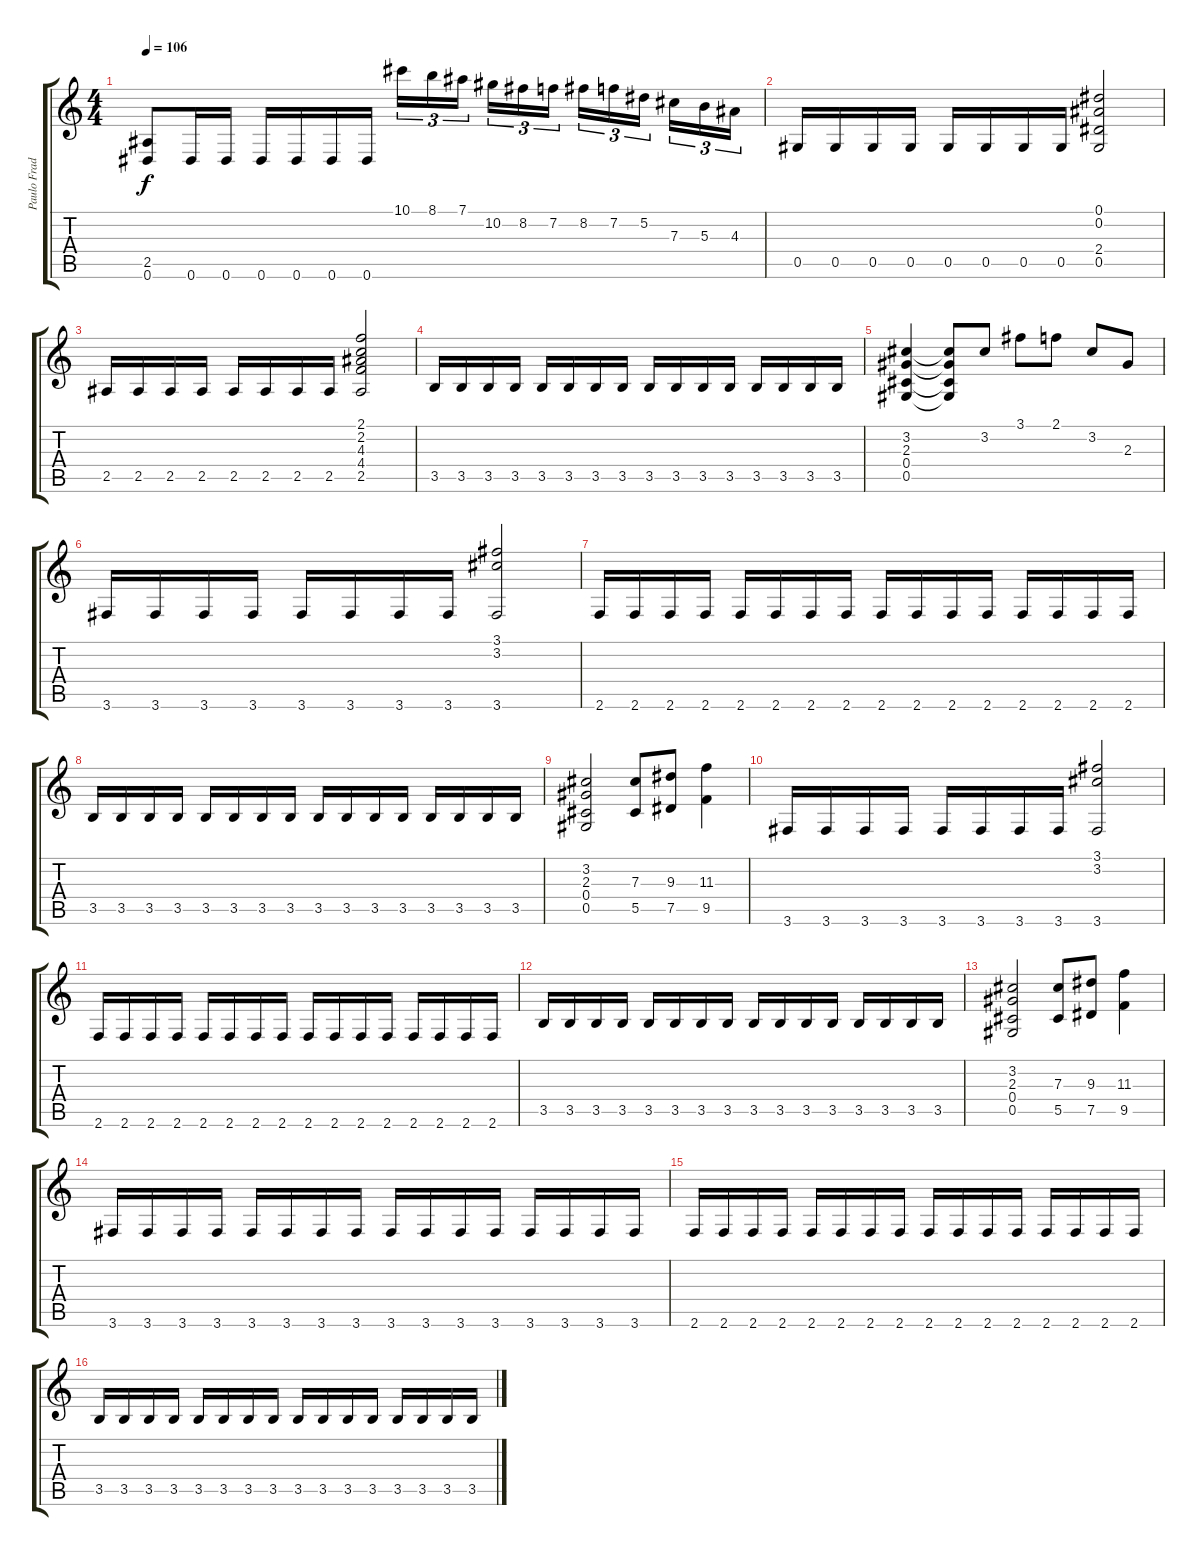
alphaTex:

\track ("Paulo Frade Base" "Paulo Frad") {instrument overdrivenguitar}
\staff {score tabs}
\tuning (Eb4 Bb3 Gb3 Db3 Ab2 Eb2) {hide}
\ts (4 4)
\tempo 106
\clef g2
\ks c
(2.5 0.6).8{dy f} 0.6.16 0.6.16 0.6.16 0.6.16 0.6.16 0.6.16 10.1.16{tu (3 2)} 8.1.16{tu (3 2)} 7.1.16{tu (3 2)} 10.2.16{tu (3 2)} 8.2.16{tu (3 2)} 7.2.16{tu (3 2)} 8.2.16{tu (3 2)} 7.2.16{tu (3 2)} 5.2.16{tu (3 2)} 7.3.16{tu (3 2)} 5.3.16{tu (3 2)} 4.3.16{tu (3 2)} |
0.5.16 0.5.16 0.5.16 0.5.16 0.5.16 0.5.16 0.5.16 0.5.16 (0.1 0.2 2.4 0.5).2 |
2.5.16 2.5.16 2.5.16 2.5.16 2.5.16 2.5.16 2.5.16 2.5.16 (2.1 2.2 4.3 4.4 2.5).2 |
3.5.16 3.5.16 3.5.16 3.5.16 3.5.16 3.5.16 3.5.16 3.5.16 3.5.16 3.5.16 3.5.16 3.5.16 3.5.16 3.5.16 3.5.16 3.5.16 |
(3.2 2.3 0.4 0.5).4 (3.2{t} 2.3{t} 0.4{t} 0.5{t}).8 3.2.8 3.1.8 2.1.8 3.2.8 2.3.8 |
3.6.16 3.6.16 3.6.16 3.6.16 3.6.16 3.6.16 3.6.16 3.6.16 (3.1 3.2 3.6).2 |
2.6.16 2.6.16 2.6.16 2.6.16 2.6.16 2.6.16 2.6.16 2.6.16 2.6.16 2.6.16 2.6.16 2.6.16 2.6.16 2.6.16 2.6.16 2.6.16 |
3.5.16 3.5.16 3.5.16 3.5.16 3.5.16 3.5.16 3.5.16 3.5.16 3.5.16 3.5.16 3.5.16 3.5.16 3.5.16 3.5.16 3.5.16 3.5.16 |
(3.2 2.3 0.4 0.5).2 (7.3 5.5).8 (9.3 7.5).8 (11.3 9.5).4 |
3.6.16 3.6.16 3.6.16 3.6.16 3.6.16 3.6.16 3.6.16 3.6.16 (3.1 3.2 3.6).2 |
2.6.16 2.6.16 2.6.16 2.6.16 2.6.16 2.6.16 2.6.16 2.6.16 2.6.16 2.6.16 2.6.16 2.6.16 2.6.16 2.6.16 2.6.16 2.6.16 |
3.5.16 3.5.16 3.5.16 3.5.16 3.5.16 3.5.16 3.5.16 3.5.16 3.5.16 3.5.16 3.5.16 3.5.16 3.5.16 3.5.16 3.5.16 3.5.16 |
(3.2 2.3 0.4 0.5).2 (7.3 5.5).8 (9.3 7.5).8 (11.3 9.5).4 |
3.6.16 3.6.16 3.6.16 3.6.16 3.6.16 3.6.16 3.6.16 3.6.16 3.6.16 3.6.16 3.6.16 3.6.16 3.6.16 3.6.16 3.6.16 3.6.16 |
2.6.16 2.6.16 2.6.16 2.6.16 2.6.16 2.6.16 2.6.16 2.6.16 2.6.16 2.6.16 2.6.16 2.6.16 2.6.16 2.6.16 2.6.16 2.6.16 |
3.5.16 3.5.16 3.5.16 3.5.16 3.5.16 3.5.16 3.5.16 3.5.16 3.5.16 3.5.16 3.5.16 3.5.16 3.5.16 3.5.16 3.5.16 3.5.16
